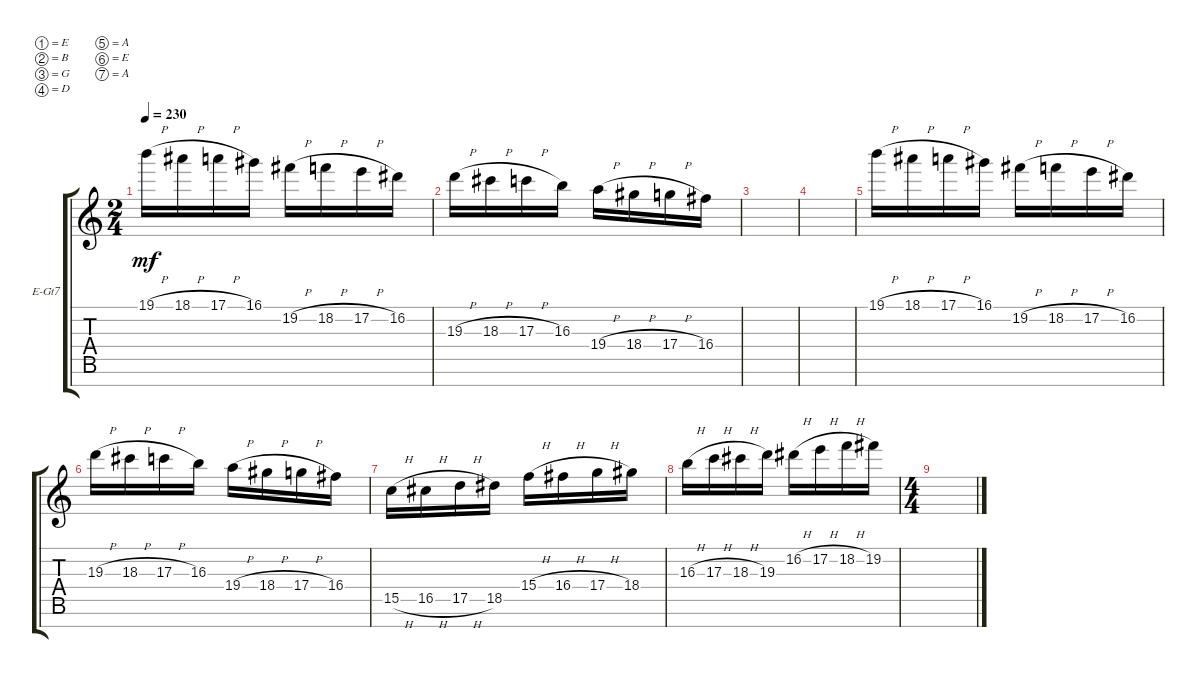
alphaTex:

\defaultSystemsLayout 4
\bracketExtendMode groupsimilarinstruments
\firstSystemTrackNameOrientation horizontal
\otherSystemsTrackNameOrientation horizontal
\track ("Electric Guitar" "E-Gt7") {instrument distortionguitar}
\staff {score tabs}
\tuning (E4 B3 G3 D3 A2 E2 A1)
\ts (2 4)
\tempo 230
\clef g2
\ks c
19.1{h}.16{dy mf} 18.1{h}.16 17.1{h}.16 16.1.16 19.2{h}.16 18.2{h}.16 17.2{h}.16 16.2.16 |
19.3{h}.16 18.3{h}.16 17.3{h}.16 16.3.16 19.4{h}.16 18.4{h}.16 17.4{h}.16 16.4.16 |
|
|
19.1{h}.16 18.1{h}.16 17.1{h}.16 16.1.16 19.2{h}.16 18.2{h}.16 17.2{h}.16 16.2.16 |
19.3{h}.16 18.3{h}.16 17.3{h}.16 16.3.16 19.4{h}.16 18.4{h}.16 17.4{h}.16 16.4.16 |
15.5{h}.16 16.5{h}.16 17.5{h}.16 18.5.16 15.4{h}.16 16.4{h}.16 17.4{h}.16 18.4.16 |
16.3{h}.16 17.3{h}.16 18.3{h}.16 19.3.16 16.2{h}.16 17.2{h}.16 18.2{h}.16 19.2.16 |
\ts (4 4)
